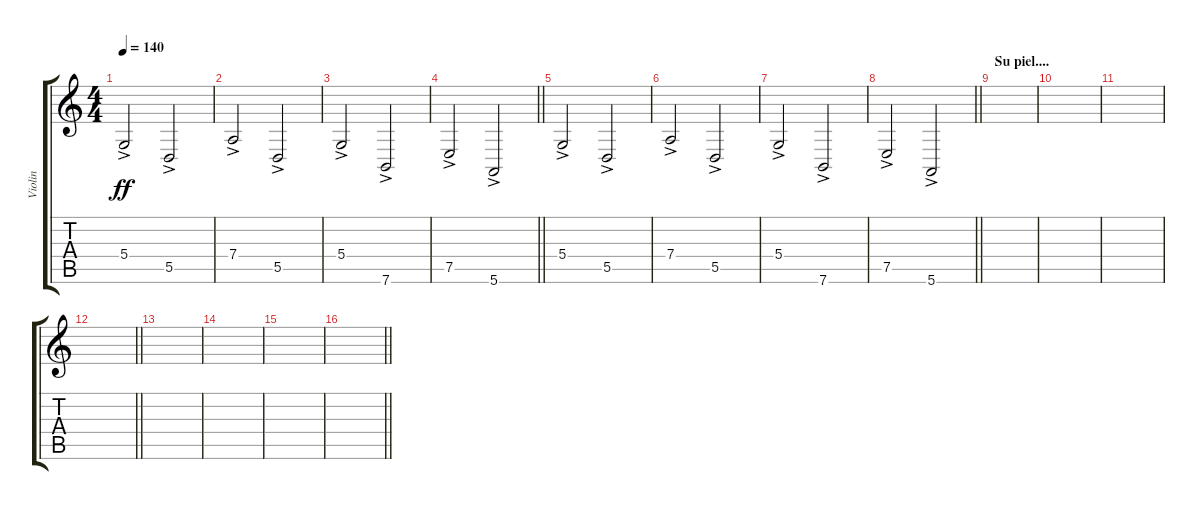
\track ("Violin" "Violin") {instrument violin}
\staff {score tabs}
\tuning (E4 B3 G3 D3 A2 E2) {hide}
\ts (4 4)
\tempo 140
\clef g2
\ks c
5.4{ac}.2{dy ff} 5.5{ac}.2 |
7.4{ac}.2 5.5{ac}.2 |
5.4{ac}.2 7.6{ac}.2 |
\barLineRight lightlight
7.5{ac}.2 5.6{ac}.2 |
5.4{ac}.2 5.5{ac}.2 |
7.4{ac}.2 5.5{ac}.2 |
5.4{ac}.2 7.6{ac}.2 |
\barLineRight lightlight
7.5{ac}.2 5.6{ac}.2 |
\section ("" "Su piel....")
|
|
|
\barLineRight lightlight
|
|
|
|
\barLineRight lightlight
